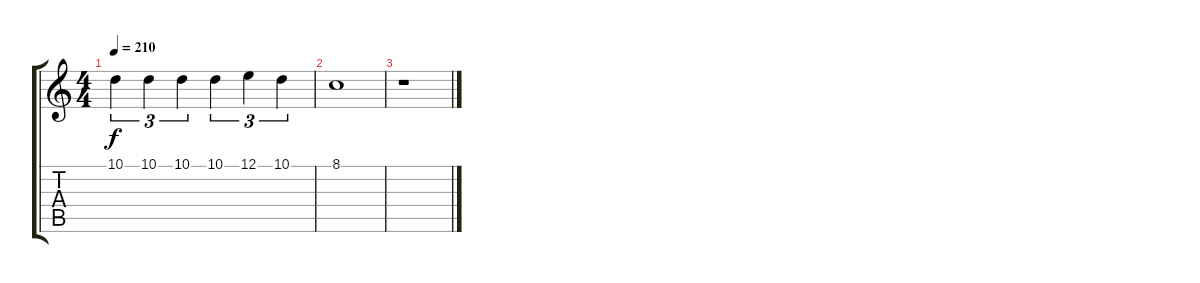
\track "" {instrument fx5brightness}
\staff {score tabs}
\tuning (E4 B3 G3 D3 A2 E2) {hide}
\ts (4 4)
\tempo 210
\clef g2
\ks c
10.1.4{tu (3 2) dy f} 10.1.4{tu (3 2)} 10.1.4{tu (3 2)} 10.1.4{tu (3 2)} 12.1.4{tu (3 2)} 10.1.4{tu (3 2)} |
8.1.1 |
r.1
